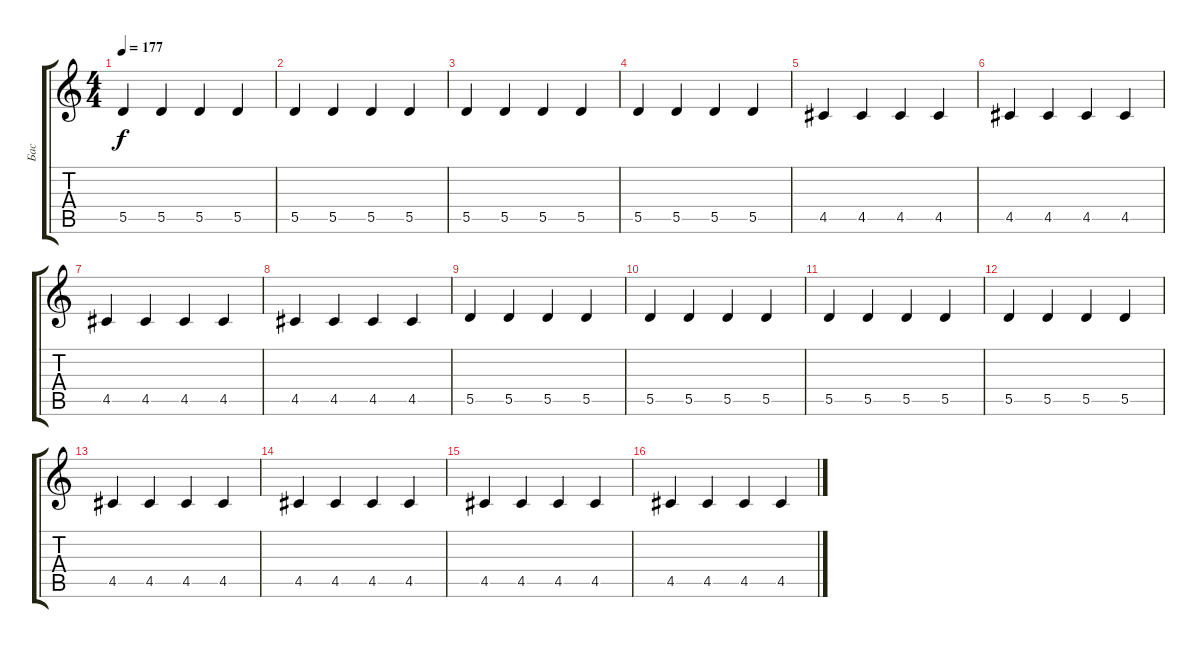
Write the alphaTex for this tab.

\track ("Бас" "Бас") {instrument electricbassfinger}
\staff {score tabs}
\tuning (E4 B3 G3 D3 A2 E2) {hide}
\ts (4 4)
\tempo 177
\clef g2
\ks c
5.5.4{dy f} 5.5.4 5.5.4 5.5.4 |
5.5.4 5.5.4 5.5.4 5.5.4 |
5.5.4 5.5.4 5.5.4 5.5.4 |
5.5.4 5.5.4 5.5.4 5.5.4 |
4.5.4 4.5.4 4.5.4 4.5.4 |
4.5.4 4.5.4 4.5.4 4.5.4 |
4.5.4 4.5.4 4.5.4 4.5.4 |
4.5.4 4.5.4 4.5.4 4.5.4 |
5.5.4 5.5.4 5.5.4 5.5.4 |
5.5.4 5.5.4 5.5.4 5.5.4 |
5.5.4 5.5.4 5.5.4 5.5.4 |
5.5.4 5.5.4 5.5.4 5.5.4 |
4.5.4 4.5.4 4.5.4 4.5.4 |
4.5.4 4.5.4 4.5.4 4.5.4 |
4.5.4 4.5.4 4.5.4 4.5.4 |
4.5.4 4.5.4 4.5.4 4.5.4
